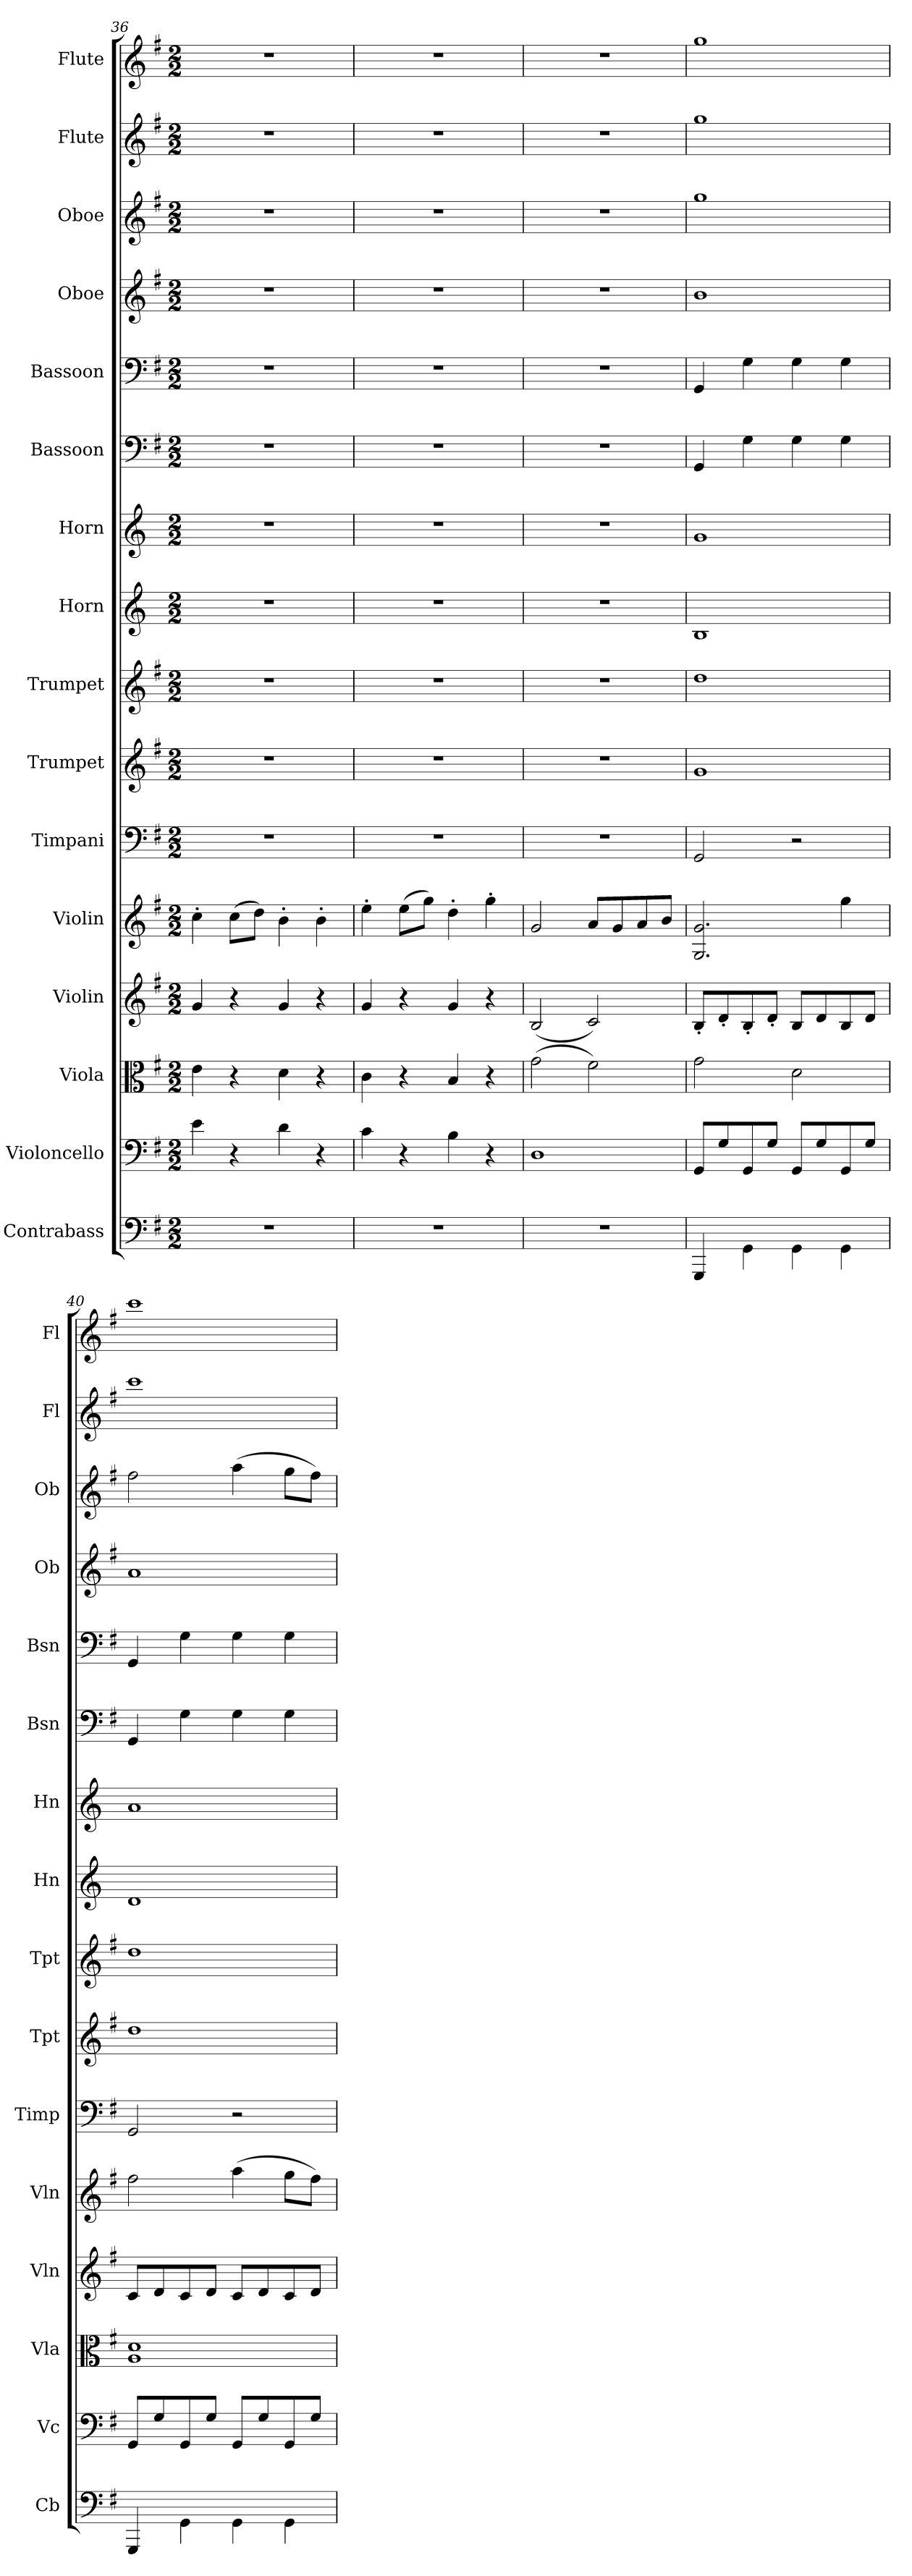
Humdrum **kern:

**kern	**kern	**kern	**kern	**kern	**kern	**kern	**kern	**kern	**kern	**kern	**kern	**kern	**kern	**kern	**kern
*part16	*part15	*part14	*part13	*part12	*part11	*part10	*part9	*part8	*part7	*part6	*part5	*part4	*part3	*part2	*part1
*staff16	*staff15	*staff14	*staff13	*staff12	*staff11	*staff10	*staff9	*staff8	*staff7	*staff6	*staff5	*staff4	*staff3	*staff2	*staff1
*I"Contrabass	*I"Violoncello	*I"Viola	*I"Violin	*I"Violin	*I"Timpani	*I"Trumpet	*I"Trumpet	*I"Horn	*I"Horn	*I"Bassoon	*I"Bassoon	*I"Oboe	*I"Oboe	*I"Flute	*I"Flute
*I'Cb	*I'Vc	*I'Vla	*I'Vln	*I'Vln	*I'Timp	*I'Tpt	*I'Tpt	*I'Hn	*I'Hn	*I'Bsn	*I'Bsn	*I'Ob	*I'Ob	*I'Fl	*I'Fl
*clefF4	*clefF4	*clefC3	*clefG2	*clefG2	*	*clefG2	*clefG2	*clefG2	*clefG2	*clefF4	*clefF4	*clefG2	*clefG2	*clefG2	*clefG2
*k[f#]	*k[f#]	*k[f#]	*k[f#]	*k[f#]	*k[f#]	*k[f#]	*k[f#]	*k[]	*k[]	*k[f#]	*k[f#]	*k[f#]	*k[f#]	*k[f#]	*k[f#]
*M2/2	*M2/2	*M2/2	*M2/2	*M2/2	*M2/2	*M2/2	*M2/2	*M2/2	*M2/2	*M2/2	*M2/2	*M2/2	*M2/2	*M2/2	*M2/2
=36	=36	=36	=36	=36	=36	=36	=36	=36	=36	=36	=36	=36	=36	=36	=36
1r	4e\	4e\	4g/	4cc'\	1r	1r	1r	1r	1r	1r	1r	1r	1r	1r	1r
.	4r	4r	4r	(8cc\L	.	.	.	.	.	.	.	.	.	.	.
.	.	.	.	8dd\J)	.	.	.	.	.	.	.	.	.	.	.
.	4d\	4d\	4g/	4b'\	.	.	.	.	.	.	.	.	.	.	.
.	4r	4r	4r	4b'\	.	.	.	.	.	.	.	.	.	.	.
=37	=37	=37	=37	=37	=37	=37	=37	=37	=37	=37	=37	=37	=37	=37	=37
1r	4c\	4c\	4g/	4ee'\	1r	1r	1r	1r	1r	1r	1r	1r	1r	1r	1r
.	4r	4r	4r	(8ee\L	.	.	.	.	.	.	.	.	.	.	.
.	.	.	.	8gg\J)	.	.	.	.	.	.	.	.	.	.	.
.	4B\	4B/	4g/	4dd'\	.	.	.	.	.	.	.	.	.	.	.
.	4r	4r	4r	4gg'\	.	.	.	.	.	.	.	.	.	.	.
=38	=38	=38	=38	=38	=38	=38	=38	=38	=38	=38	=38	=38	=38	=38	=38
1r	1D\	(2g\	(2B/	2g/	1r	1r	1r	1r	1r	1r	1r	1r	1r	1r	1r
.	.	2f#\)	2c/)	8a/L	.	.	.	.	.	.	.	.	.	.	.
.	.	.	.	8g/	.	.	.	.	.	.	.	.	.	.	.
.	.	.	.	8a/	.	.	.	.	.	.	.	.	.	.	.
.	.	.	.	8b/J	.	.	.	.	.	.	.	.	.	.	.
=39	=39	=39	=39	=39	=39	=39	=39	=39	=39	=39	=39	=39	=39	=39	=39
4GGG/	8GG/L	2g\	8B'/L	2.G/ 2.g/	2GG/	1g/	1dd\	1B/	1g\	4GG/	4GG/	1b\	1gg\	1gg\	1gg\
.	8G/	.	8d'/	.	.	.	.	.	.	.	.	.	.	.	.
4GG\	8GG/	.	8B'/	.	.	.	.	.	.	4G\	4G\	.	.	.	.
.	8G/J	.	8d'/J	.	.	.	.	.	.	.	.	.	.	.	.
4GG\	8GG/L	2d\	8B/L	.	2r	.	.	.	.	4G\	4G\	.	.	.	.
.	8G/	.	8d/	.	.	.	.	.	.	.	.	.	.	.	.
4GG\	8GG/	.	8B/	4gg\	.	.	.	.	.	4G\	4G\	.	.	.	.
.	8G/J	.	8d/J	.	.	.	.	.	.	.	.	.	.	.	.
=40	=40	=40	=40	=40	=40	=40	=40	=40	=40	=40	=40	=40	=40	=40	=40
4GGG/	8GG/L	1A/ 1d/	8c/L	2ff#\	2GG/	1dd\	1dd\	1d/	1a\	4GG/	4GG/	1a/	2ff#\	1ccc\	1ccc\
.	8G/	.	8d/	.	.	.	.	.	.	.	.	.	.	.	.
4GG\	8GG/	.	8c/	.	.	.	.	.	.	4G\	4G\	.	.	.	.
.	8G/J	.	8d/J	.	.	.	.	.	.	.	.	.	.	.	.
4GG\	8GG/L	.	8c/L	(4aa\	2r	.	.	.	.	4G\	4G\	.	(4aa\	.	.
.	8G/	.	8d/	.	.	.	.	.	.	.	.	.	.	.	.
4GG\	8GG/	.	8c/	8gg\L	.	.	.	.	.	4G\	4G\	.	8gg\L	.	.
.	8G/J	.	8d/J	8ff#\J)	.	.	.	.	.	.	.	.	8ff#\J)	.	.
=	=	=	=	=	=	=	=	=	=	=	=	=	=	=	=
*-	*-	*-	*-	*-	*-	*-	*-	*-	*-	*-	*-	*-	*-	*-	*-
